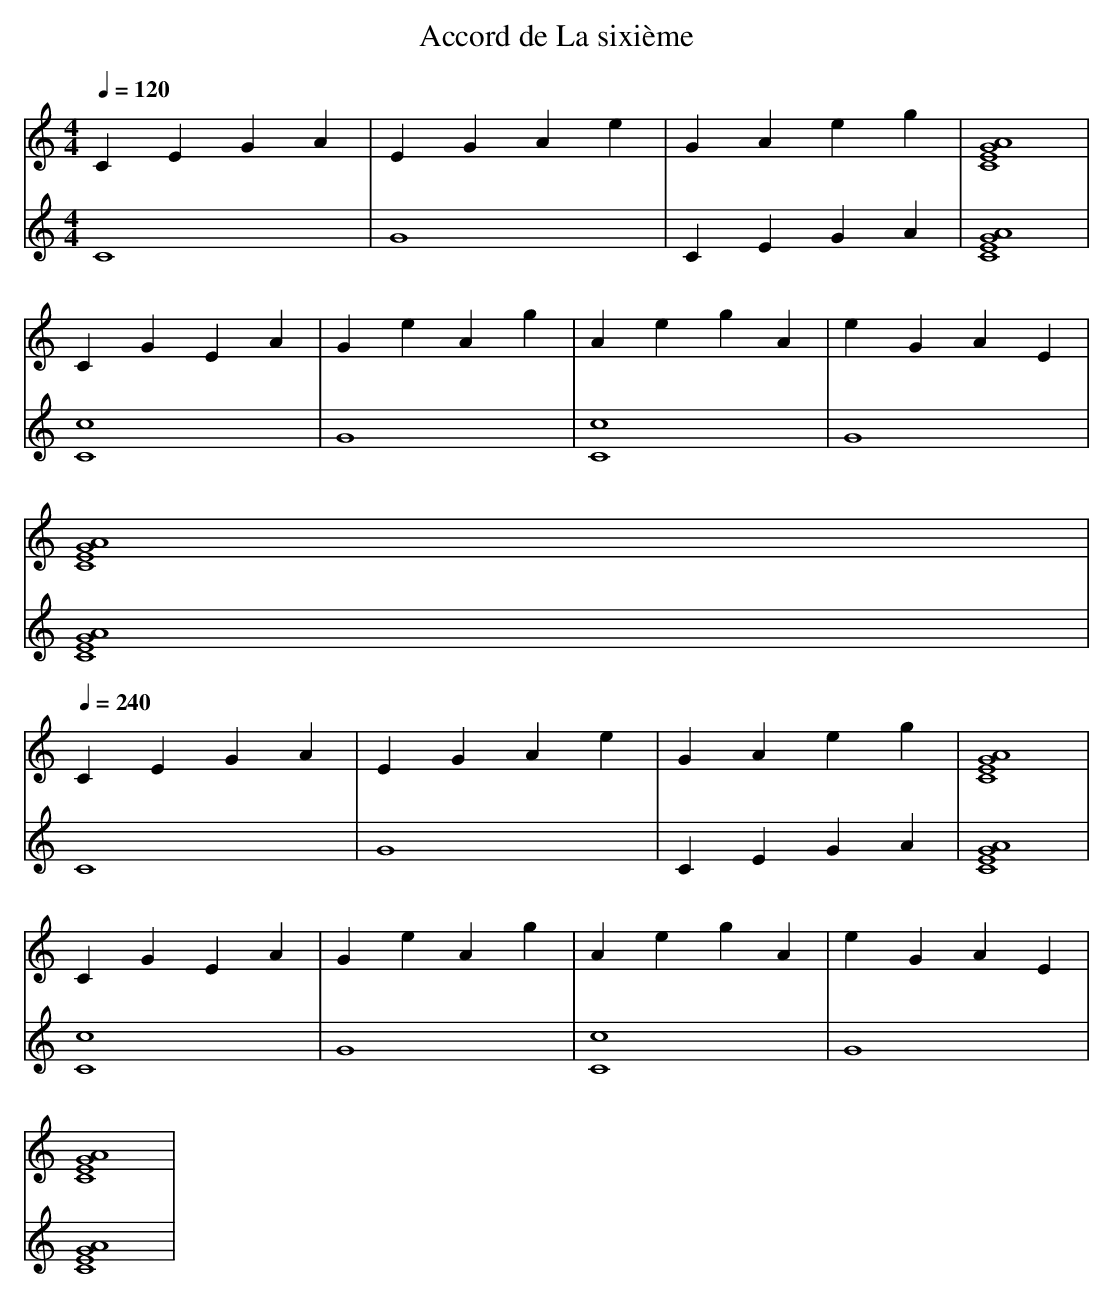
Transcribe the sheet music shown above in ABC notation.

X:1
T:Accord de La sixième
M: 4/4
L: 1/4
Q:1/4=120
K:C
V:1
C E G A | E G A e | G A e g | [C4 E4 G4 A4] |
C G E A | G e A g | A e g A | e G A E |
[C4 E4 G4 A4] |
Q:1/4=240
C E G A | E G A e | G A e g | [C4 E4 G4 A4] |
C G E A | G e A g | A e g A | e G A E |
[C4 E4 G4 A4] |
V:2
C4 | G4 | C E G A | [C4 E4 G4 A4] |
[C4 c4] | G4 | [C4 c4] | G4 |
[C4 E4 G4 A4] |
Q:1/4=240
C4 | G4 | C E G A | [C4 E4 G4 A4] |
[C4 c4] | G4 | [C4 c4] | G4 |
[C4 E4 G4 A4] |
